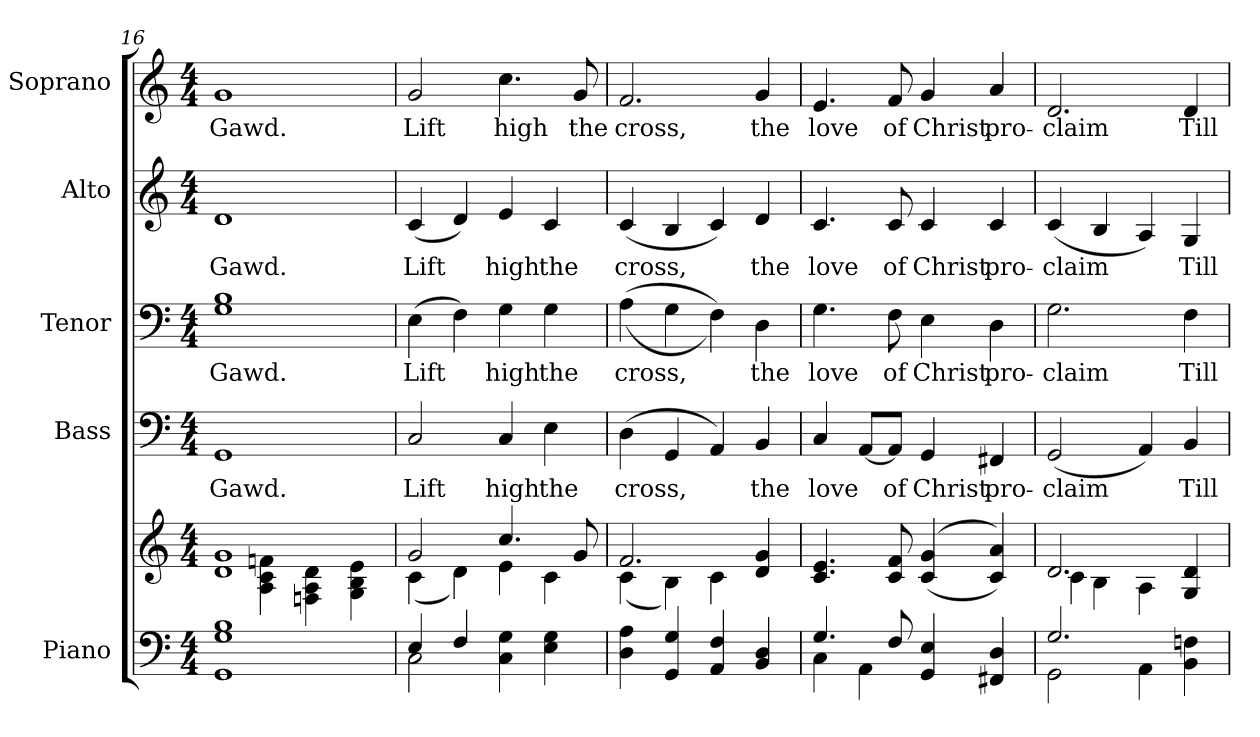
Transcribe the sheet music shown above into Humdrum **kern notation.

**kern	**kern	**kern	**text	**kern	**text	**kern	**text	**kern	**text
*part5	*part5	*part4	*part4	*part3	*part3	*part2	*part2	*part1	*part1
*staff6	*staff5	*staff4	*staff4	*staff3	*staff3	*staff2	*staff2	*staff1	*staff1
*I"Piano	*	*I"Bass	*	*I"Tenor	*	*I"Alto	*	*I"Soprano	*
*I'Pno.	*	*I'B.	*	*I'T.	*	*I'A.	*	*I'S.	*
!!LO:PB:g=z
*clefF4	*clefG2	*clefF4	*	*clefF4	*	*clefG2	*	*clefG2	*
*k[]	*k[]	*k[]	*	*k[]	*	*k[]	*	*k[]	*
*C:	*C:	*C:	*	*C:	*	*C:	*	*C:	*
*M4/4	*M4/4	*M4/4	*	*M4/4	*	*M4/4	*	*M4/4	*
=16	=16	=16	=16	=16	=16	=16	=16	=16	=16
*	*^	*	*	*	*	*	*	*	*
!	!	!	!	!LO:LY:b:color=#000000	!	!	!	!	!	!
!	!	!	!	!	!	!LO:LY:b:color=#000000	!	!	!	!
!	!	!	!	!	!	!	!	!LO:LY:b:color=#000000	!	!
!	!	!	!	!	!	!	!	!	!	!LO:LY:b:color=#000000
1GGi 1Gi 1Bi	1di 1gi	4ryy	1GGi	Gawd.	1Gi 1Bi	Gawd.	1di	Gawd.	1gi	Gawd.
.	.	4Ai\ 4ci 4fni	.	.	.	.	.	.	.	.
.	.	4Fni\ 4Ai 4di	.	.	.	.	.	.	.	.
.	.	4Gi\ 4Bi 4ei	.	.	.	.	.	.	.	.
=17	=17	=17	=17	=17	=17	=17	=17	=17	=17	=17
*^	*	*	*	*	*	*	*	*	*	*
!	!	!	!	!	!LO:LY:b:color=#000000	!	!	!	!	!	!
!	!	!	!	!	!	!	!LO:LY:b:color=#000000	!	!	!	!
!	!	!	!	!	!	!	!	!	!LO:LY:b:color=#000000	!	!
!	!	!	!	!	!	!	!	!	!	!	!LO:LY:b:color=#000000
4Ei/	2Ci\	2gi/	(4ci\	2Ci/	Lift	(4Ei\	Lift	(4ci/	Lift	2gi/	Lift
4Fi/	.	.	4di\)	.	.	4Fi\)	.	4di/)	.	.	.
!	!	!	!	!	!LO:LY:b:color=#000000	!	!	!	!	!	!
!	!	!	!	!	!	!	!LO:LY:b:color=#000000	!	!	!	!
!	!	!	!	!	!	!	!	!	!LO:LY:b:color=#000000	!	!
!	!	!	!	!	!	!	!	!	!	!	!LO:LY:b:color=#000000
4Ci\ 4Gi	2ryy	4.cci/	4ei\	4Ci/	high	4Gi\	high	4ei/	high	4.cci\	high
!	!	!	!	!	!LO:LY:b:color=#000000	!	!	!	!	!	!
!	!	!	!	!	!	!	!LO:LY:b:color=#000000	!	!	!	!
!	!	!	!	!	!	!	!	!	!LO:LY:b:color=#000000	!	!
4Ei\ 4Gi	.	.	4ci\	4Ei\	the	4Gi\	the	4ci/	the	.	.
!	!	!	!	!	!	!	!	!	!	!	!LO:LY:b:color=#000000
.	.	8gi/	.	.	.	.	.	.	.	8gi/	the
*v	*v	*	*	*	*	*	*	*	*	*	*
=18	=18	=18	=18	=18	=18	=18	=18	=18	=18	=18
!	!	!	!	!LO:LY:b:color=#000000	!	!	!	!	!	!
!	!	!	!	!	!	!LO:LY:b:color=#000000	!	!	!	!
!	!	!	!	!	!	!	!	!LO:LY:b:color=#000000	!	!
!	!	!	!	!	!	!	!	!	!	!LO:LY:b:color=#000000
4Di\ 4Ai	2.fi/	(4ci\	(4Di\	cross,	((4Ai\	cross,	(4ci/	cross,	2.fi/	cross,
4GGi/ 4Gi	.	4Bi\)	4GGi/	.	4Gi\	.	4Bi/	.	.	.
4AAi/ 4Fi	.	4ci\	4AAi/)	.	4Fi\))	.	4ci/)	.	.	.
!	!	!	!	!LO:LY:b:color=#000000	!	!	!	!	!	!
!	!	!	!	!	!	!LO:LY:b:color=#000000	!	!	!	!
!	!	!	!	!	!	!	!	!LO:LY:b:color=#000000	!	!
!	!	!	!	!	!	!	!	!	!	!LO:LY:b:color=#000000
4BBi/ 4Di	4di/ 4gi	4ryy	4BBi/	the	4Di\	the	4di/	the	4gi/	the
*	*v	*v	*	*	*	*	*	*	*	*
!!LO:PB:g=z
=19	=19	=19	=19	=19	=19	=19	=19	=19	=19
*^	*	*	*	*	*	*	*	*	*
*	*	*^	*	*	*	*	*	*	*	*
!	!	!	!	!	!LO:LY:b:color=#000000	!	!	!	!	!	!
*	*	*v	*v	*	*	*	*	*	*	*	*
*	*	*^	*	*	*	*	*	*	*	*
!	!	!	!	!	!	!	!LO:LY:b:color=#000000	!	!	!	!
*	*	*v	*v	*	*	*	*	*	*	*	*
*	*	*^	*	*	*	*	*	*	*	*
!	!	!	!	!	!	!	!	!	!LO:LY:b:color=#000000	!	!
*	*	*v	*v	*	*	*	*	*	*	*	*
*	*	*^	*	*	*	*	*	*	*	*
!	!	!	!	!	!	!	!	!	!	!	!LO:LY:b:color=#000000
*	*	*v	*v	*	*	*	*	*	*	*	*
4.Gi/	4Ci\	4.ci/ 4.ei	4Ci/	love	4.Gi\	love	4.ci/	love	4.ei/	love
.	4AAi\	.	[<8AAi/L	.	.	.	.	.	.	.
!	!	!	!	!LO:LY:b:color=#000000	!	!	!	!	!	!
!	!	!	!	!	!	!LO:LY:b:color=#000000	!	!	!	!
!	!	!	!	!	!	!	!	!LO:LY:b:color=#000000	!	!
!	!	!	!	!	!	!	!	!	!	!LO:LY:b:color=#000000
8Fi/	.	8ci/ 8fi	8AAi/J]	of	8Fi\	of	8ci/	of	8fi/	of
!	!	!	!	!LO:LY:b:color=#000000	!	!	!	!	!	!
!	!	!	!	!	!	!LO:LY:b:color=#000000	!	!	!	!
!	!	!	!	!	!	!	!	!LO:LY:b:color=#000000	!	!
!	!	!	!	!	!	!	!	!	!	!LO:LY:b:color=#000000
4GGi/ 4Ei	2ryy	((4ci/ 4gi	4GGi/	Christ	4Ei\	Christ	4ci/	Christ	4gi/	Christ
!	!	!	!	!LO:LY:b:color=#000000	!	!	!	!	!	!
!	!	!	!	!	!	!LO:LY:b:color=#000000	!	!	!	!
!	!	!	!	!	!	!	!	!LO:LY:b:color=#000000	!	!
!	!	!	!	!	!	!	!	!	!	!LO:LY:b:color=#000000
4FF#Xi/ 4Di	.	4ci/ 4ai))	4FF#Xi/	pro-	4Di\	pro-	4ci/	pro-	4ai/	pro-
=20	=20	=20	=20	=20	=20	=20	=20	=20	=20	=20
*	*	*^	*	*	*	*	*	*	*	*
!	!	!	!	!	!LO:LY:b:color=#000000	!	!	!	!	!	!
!	!	!	!	!	!	!	!LO:LY:b:color=#000000	!	!	!	!
!	!	!	!	!	!	!	!	!	!LO:LY:b:color=#000000	!	!
!	!	!	!	!	!	!	!	!	!	!	!LO:LY:b:color=#000000
2.Gi/	2GGi\	2.di/	4ci\	(2GGi/	-claim	2.Gi\	-claim	(4ci/	-claim	2.di/	-claim
.	.	.	4Bi\	.	.	.	.	4Bi/	.	.	.
.	4AAi\	.	4Ai\	4AAi/)	.	.	.	4Ai/)	.	.	.
!	!	!	!	!	!LO:LY:b:color=#000000	!	!	!	!	!	!
!	!	!	!	!	!	!	!LO:LY:b:color=#000000	!	!	!	!
!	!	!	!	!	!	!	!	!	!LO:LY:b:color=#000000	!	!
!	!	!	!	!	!	!	!	!	!	!	!LO:LY:b:color=#000000
4BBi\ 4Fni	4ryy	4Gi/ 4di	4ryy	4BBi/	Till	4Fi\	Till	4Gi/	Till	4di/	Till
*v	*v	*	*	*	*	*	*	*	*	*	*
*	*v	*v	*	*	*	*	*	*	*	*
=	=	=	=	=	=	=	=	=	=
*-	*-	*-	*-	*-	*-	*-	*-	*-	*-
